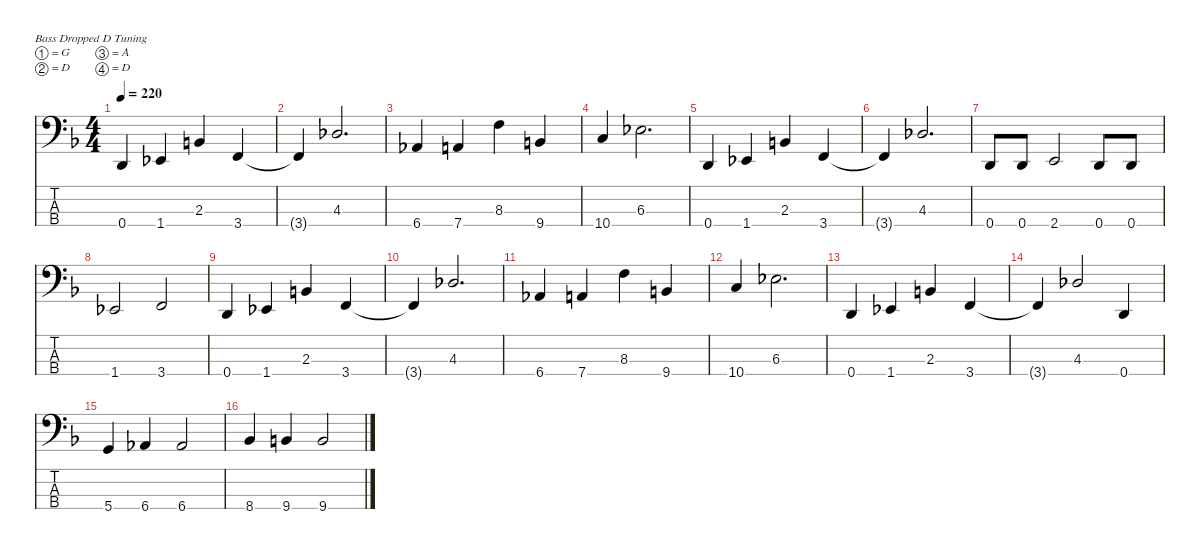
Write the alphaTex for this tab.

\hideDynamics
\bracketExtendMode nobrackets
\singleTrackTrackNamePolicy hidden
\multiTrackTrackNamePolicy hidden
\firstSystemTrackNameMode fullname
\firstSystemTrackNameOrientation horizontal
\otherSystemsTrackNameOrientation horizontal
\track ("Bass" "E-Bass") {instrument electricbassfinger}
\staff {score tabs}
\tuning (G2 D2 A1 D1)
\ts (4 4)
\tempo 220
\clef f4
\ks dminor
0.4{acc forcenatural}.4{dy f beam Up} 1.4{acc b}.4{beam Up} 2.3{acc forcenatural}.4{beam Up} 3.4{acc forcenatural}.4{beam Up} |
3.4{t acc forcenatural}.4{beam Up} 4.3{acc b}.2{d beam Up} |
6.4{acc b}.4{beam Up} 7.4{acc forcenatural}.4{beam Up} 8.3{acc forcenatural}.4{beam Down} 9.4{acc forcenatural}.4{beam Up} |
10.4{acc forcenatural}.4{beam Up} 6.3{acc b}.2{d beam Down} |
0.4{acc forcenatural}.4{beam Up} 1.4{acc b}.4{beam Up} 2.3{acc forcenatural}.4{beam Up} 3.4{acc forcenatural}.4{beam Up} |
3.4{t acc forcenatural}.4{beam Up} 4.3{acc b}.2{d beam Up} |
0.4{acc forcenatural}.8{beam Up} 0.4{acc forcenatural}.8{beam Up} 2.4{acc forcenatural}.2{beam Up} 0.4{acc forcenatural}.8{beam Up} 0.4{acc forcenatural}.8{beam Up} |
1.4{acc b}.2{beam Up} 3.4{acc forcenatural}.2{beam Up} |
0.4{acc forcenatural}.4{beam Up} 1.4{acc b}.4{beam Up} 2.3{acc forcenatural}.4{beam Up} 3.4{acc forcenatural}.4{beam Up} |
3.4{t acc forcenatural}.4{beam Up} 4.3{acc b}.2{d beam Up} |
6.4{acc b}.4{beam Up} 7.4{acc forcenatural}.4{beam Up} 8.3{acc forcenatural}.4{beam Down} 9.4{acc forcenatural}.4{beam Up} |
10.4{acc forcenatural}.4{beam Up} 6.3{acc b}.2{d beam Down} |
0.4{acc forcenatural}.4{beam Up} 1.4{acc b}.4{beam Up} 2.3{acc forcenatural}.4{beam Up} 3.4{acc forcenatural}.4{beam Up} |
3.4{t acc forcenatural}.4{beam Up} 4.3{acc b}.2{beam Up} 0.4{acc forcenatural}.4{beam Up} |
5.4{acc forcenatural}.4{beam Up} 6.4{acc b}.4{beam Up} 6.4{acc b}.2{beam Up} |
8.4{acc b}.4{beam Up} 9.4{acc forcenatural}.4{beam Up} 9.4{acc forcenatural}.2{beam Up}
